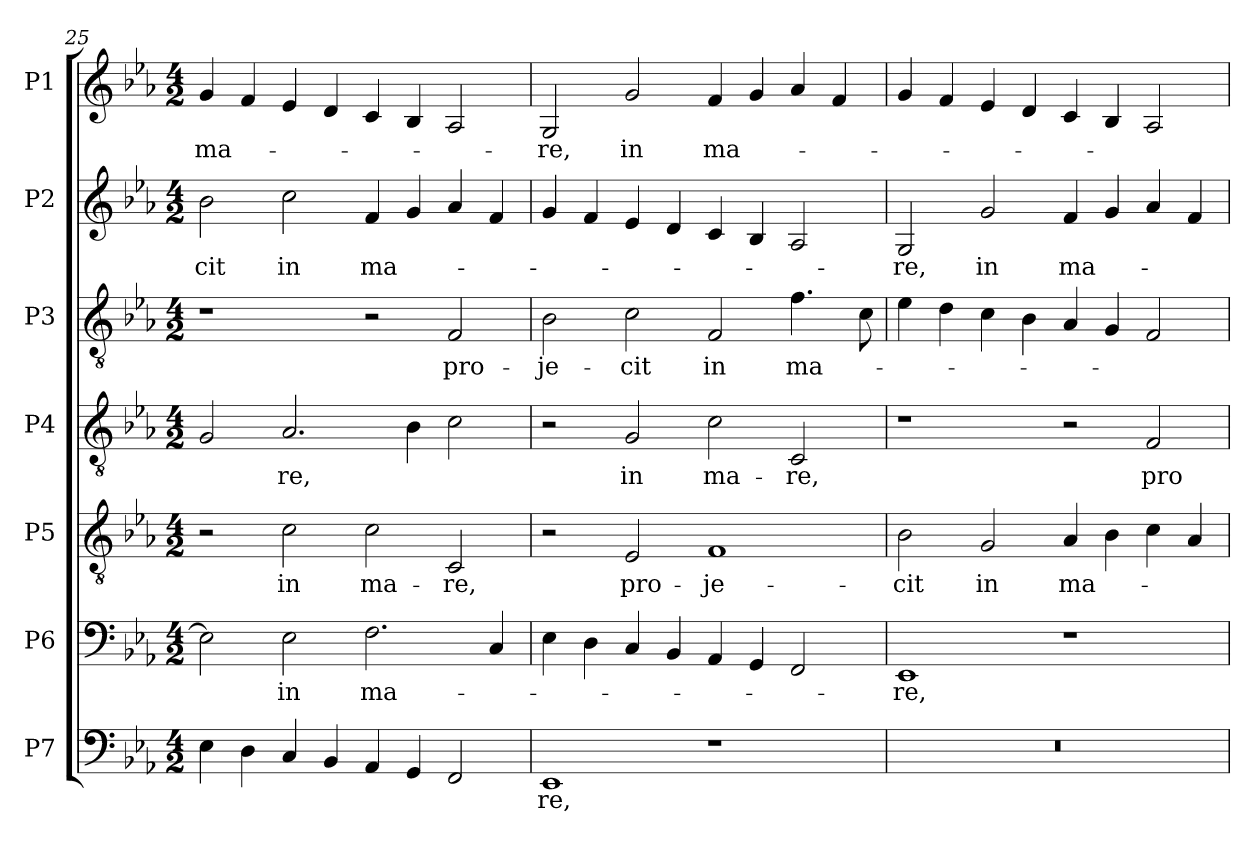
**kern	**text	**kern	**text	**kern	**text	**kern	**text	**kern	**text	**kern	**text	**kern	**text
*part7	*part7	*part6	*part6	*part5	*part5	*part4	*part4	*part3	*part3	*part2	*part2	*part1	*part1
*staff7	*staff7	*staff6	*staff6	*staff5	*staff5	*staff4	*staff4	*staff3	*staff3	*staff2	*staff2	*staff1	*staff1
*I"P7	*	*I"P6	*	*I"P5	*	*I"P4	*	*I"P3	*	*I"P2	*	*I"P1	*
!!LO:LB:g=z
*clefF4	*	*clefF4	*	*clefGv2	*	*clefGv2	*	*clefGv2	*	*clefG2	*	*clefG2	*
*k[b-e-a-]	*	*k[b-e-a-]	*	*k[b-e-a-]	*	*k[b-e-a-]	*	*k[b-e-a-]	*	*k[b-e-a-]	*	*k[b-e-a-]	*
*E-:	*	*E-:	*	*E-:	*	*E-:	*	*E-:	*	*E-:	*	*E-:	*
*M4/2	*	*M4/2	*	*M4/2	*	*M4/2	*	*M4/2	*	*M4/2	*	*M4/2	*
=25	=25	=25	=25	=25	=25	=25	=25	=25	=25	=25	=25	=25	=25
!	!	!	!	!	!	!	!	!	!	!	!LO:LY:b:color=#000000	!	!
!	!	!	!	!	!	!	!	!	!	!	!	!	!LO:LY:b:color=#000000
4E-i\	.	2E-i\]	.	2r	.	2Gi/	.	1r	.	2b-i\	-cit	4gi/	ma-
4Di\	.	.	.	.	.	.	.	.	.	.	.	4fi/	.
!	!	!	!LO:LY:b:color=#000000	!	!	!	!	!	!	!	!	!	!
!	!	!	!	!	!LO:LY:b:color=#000000	!	!	!	!	!	!	!	!
!	!	!	!	!	!	!	!LO:LY:b:color=#000000	!	!	!	!	!	!
!	!	!	!	!	!	!	!	!	!	!	!LO:LY:b:color=#000000	!	!
4Ci/	.	2E-i\	in	2ci\	in	2.A-i/	-re,	.	.	2cci\	in	4e-i/	.
4BB-i/	.	.	.	.	.	.	.	.	.	.	.	4di/	.
!	!	!	!LO:LY:b:color=#000000	!	!	!	!	!	!	!	!	!	!
!	!	!	!	!	!LO:LY:b:color=#000000	!	!	!	!	!	!	!	!
!	!	!	!	!	!	!	!	!	!	!	!LO:LY:b:color=#000000	!	!
4AA-i/	.	2.Fi\	ma-	2ci\	ma-	.	.	2r	.	4fi/	ma-	4ci/	.
4GGi/	.	.	.	.	.	4B-i\	.	.	.	4gi/	.	4B-i/	.
!	!	!	!	!	!LO:LY:b:color=#000000	!	!	!	!	!	!	!	!
!	!	!	!	!	!	!	!	!	!LO:LY:b:color=#000000	!	!	!	!
2FFi/	.	.	.	2Ci/	-re,	2ci\	.	2Fi/	pro-	4a-i/	.	2A-i/	.
.	.	4Ci/	.	.	.	.	.	.	.	4fi/	.	.	.
=26	=26	=26	=26	=26	=26	=26	=26	=26	=26	=26	=26	=26	=26
!	!LO:LY:b:color=#000000	!	!	!	!	!	!	!	!	!	!	!	!
!	!	!	!	!	!	!	!	!	!LO:LY:b:color=#000000	!	!	!	!
!	!	!	!	!	!	!	!	!	!	!	!	!	!LO:LY:b:color=#000000
1EE-i	-re,	4E-i\	.	2r	.	2r	.	2B-i\	-je-	4gi/	.	2Gi/	-re,
.	.	4Di\	.	.	.	.	.	.	.	4fi/	.	.	.
!	!	!	!	!	!LO:LY:b:color=#000000	!	!	!	!	!	!	!	!
!	!	!	!	!	!	!	!LO:LY:b:color=#000000	!	!	!	!	!	!
!	!	!	!	!	!	!	!	!	!LO:LY:b:color=#000000	!	!	!	!
!	!	!	!	!	!	!	!	!	!	!	!	!	!LO:LY:b:color=#000000
.	.	4Ci/	.	2E-i/	pro-	2Gi/	in	2ci\	-cit	4e-i/	.	2gi/	in
.	.	4BB-i/	.	.	.	.	.	.	.	4di/	.	.	.
!	!	!	!	!	!LO:LY:b:color=#000000	!	!	!	!	!	!	!	!
!	!	!	!	!	!	!	!LO:LY:b:color=#000000	!	!	!	!	!	!
!	!	!	!	!	!	!	!	!	!LO:LY:b:color=#000000	!	!	!	!
!	!	!	!	!	!	!	!	!	!	!	!	!	!LO:LY:b:color=#000000
1r	.	4AA-i/	.	1Fi	-je-	2ci\	ma-	2Fi/	in	4ci/	.	4fi/	ma-
.	.	4GGi/	.	.	.	.	.	.	.	4B-i/	.	4gi/	.
!	!	!	!	!	!	!	!LO:LY:b:color=#000000	!	!	!	!	!	!
!	!	!	!	!	!	!	!	!	!LO:LY:b:color=#000000	!	!	!	!
.	.	2FFi/	.	.	.	2Ci/	-re,	4.fi\	ma-	2A-i/	.	4a-i/	.
.	.	.	.	.	.	.	.	.	.	.	.	4fi/	.
.	.	.	.	.	.	.	.	8ci\	.	.	.	.	.
=27	=27	=27	=27	=27	=27	=27	=27	=27	=27	=27	=27	=27	=27
!LO:N:vis=1	!	!	!	!	!	!	!	!	!	!	!	!	!
!	!	!	!LO:LY:b:color=#000000	!	!	!	!	!	!	!	!	!	!
!	!	!	!	!	!LO:LY:b:color=#000000	!	!	!	!	!	!	!	!
!	!	!	!	!	!	!	!	!	!	!	!LO:LY:b:color=#000000	!	!
0r	.	1EE-i	-re,	2B-i\	-cit	1r	.	4e-i\	.	2Gi/	-re,	4gi/	.
.	.	.	.	.	.	.	.	4di\	.	.	.	4fi/	.
!	!	!	!	!	!LO:LY:b:color=#000000	!	!	!	!	!	!	!	!
!	!	!	!	!	!	!	!	!	!	!	!LO:LY:b:color=#000000	!	!
.	.	.	.	2Gi/	in	.	.	4ci\	.	2gi/	in	4e-i/	.
.	.	.	.	.	.	.	.	4B-i\	.	.	.	4di/	.
!	!	!	!	!	!LO:LY:b:color=#000000	!	!	!	!	!	!	!	!
!	!	!	!	!	!	!	!	!	!	!	!LO:LY:b:color=#000000	!	!
.	.	1r	.	4A-i/	ma-	2r	.	4A-i/	.	4fi/	ma-	4ci/	.
.	.	.	.	4B-i\	.	.	.	4Gi/	.	4gi/	.	4B-i/	.
!	!	!	!	!	!	!	!LO:LY:b:color=#000000	!	!	!	!	!	!
.	.	.	.	4ci\	.	2Fi/	pro-	2Fi/	.	4a-i/	.	2A-i/	.
.	.	.	.	4A-i/	.	.	.	.	.	4fi/	.	.	.
=	=	=	=	=	=	=	=	=	=	=	=	=	=
*-	*-	*-	*-	*-	*-	*-	*-	*-	*-	*-	*-	*-	*-
